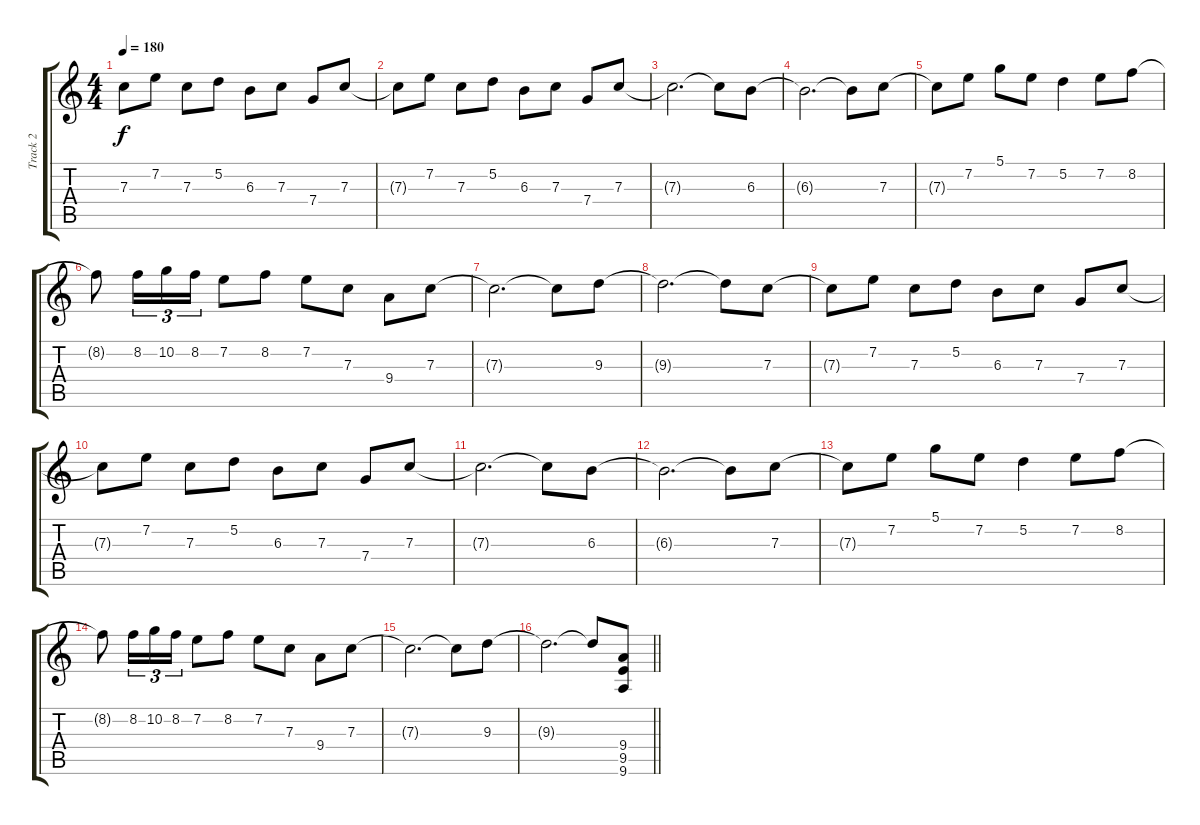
\track ("Track 2" "Track 2") {instrument distortionguitar}
\staff {score tabs}
\tuning (D4 A3 F3 C3 G2 C2) {hide}
\ts (4 4)
\tempo 180
\clef g2
\ks c
7.3{t}.8{dy f} 7.2.8 7.3.8 5.2.8 6.3.8 7.3.8 7.4.8 7.3.8 |
7.3{t}.8 7.2.8 7.3.8 5.2.8 6.3.8 7.3.8 7.4.8 7.3.8 |
7.3{t}.2{d} 7.3{t}.8 6.3.8 |
6.3{t}.2{d} 6.3{t}.8 7.3.8 |
7.3{t}.8 7.2.8 5.1.8 7.2.8 5.2.4 7.2.8 8.2.8 |
8.2{t}.8 8.2.16{tu (3 2)} 10.2.16{tu (3 2)} 8.2.16{tu (3 2)} 7.2.8 8.2.8 7.2.8 7.3.8 9.4.8 7.3.8 |
7.3{t}.2{d} 7.3{t}.8 9.3.8 |
9.3{t}.2{d} 9.3{t}.8 7.3.8 |
7.3{t}.8 7.2.8 7.3.8 5.2.8 6.3.8 7.3.8 7.4.8 7.3.8 |
7.3{t}.8 7.2.8 7.3.8 5.2.8 6.3.8 7.3.8 7.4.8 7.3.8 |
7.3{t}.2{d} 7.3{t}.8 6.3.8 |
6.3{t}.2{d} 6.3{t}.8 7.3.8 |
7.3{t}.8 7.2.8 5.1.8 7.2.8 5.2.4 7.2.8 8.2.8 |
8.2{t}.8 8.2.16{tu (3 2)} 10.2.16{tu (3 2)} 8.2.16{tu (3 2)} 7.2.8 8.2.8 7.2.8 7.3.8 9.4.8 7.3.8 |
7.3{t}.2{d} 7.3{t}.8 9.3.8 |
\barLineRight lightlight
9.3{t}.2{d} 9.3{t}.8 (9.4 9.5 9.6).8
